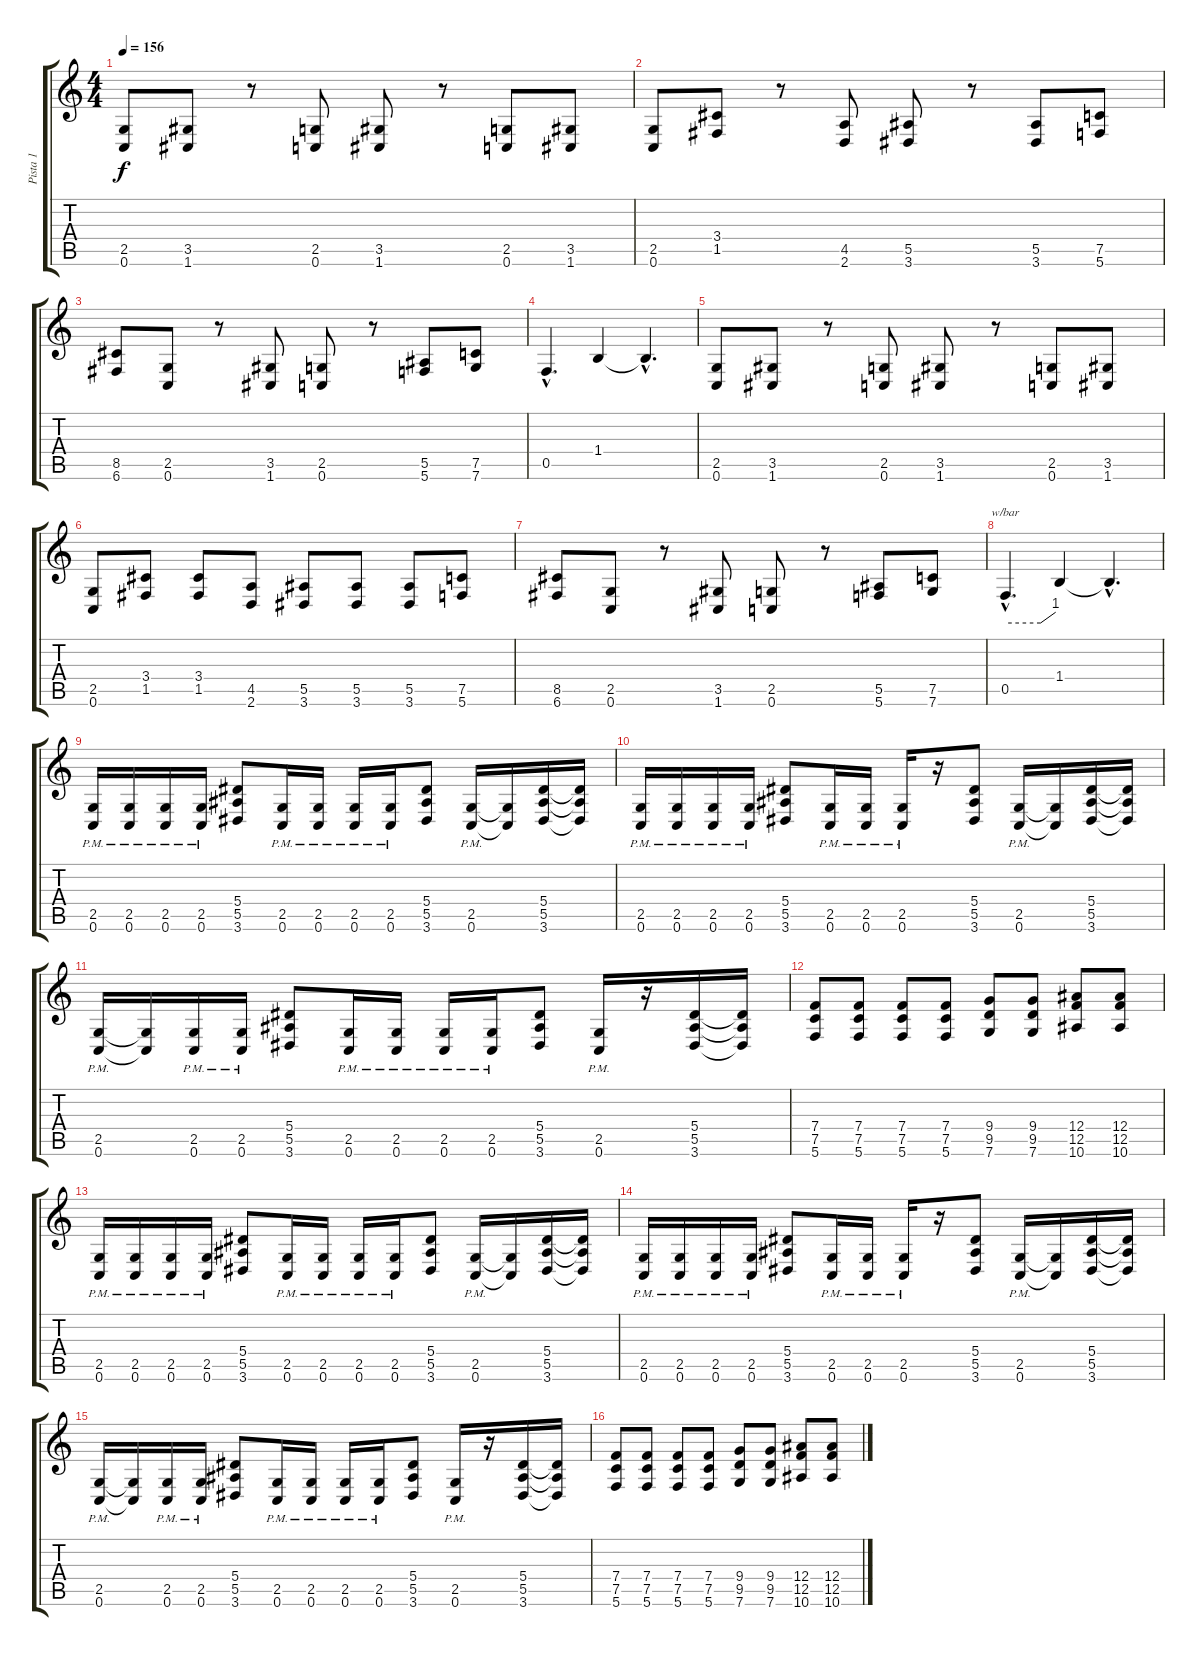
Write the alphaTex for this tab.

\track ("Pista 1" "Pista 1") {instrument distortionguitar}
\staff {score tabs}
\tuning (C4 G3 Eb3 Bb2 F2 C2) {hide}
\ts (4 4)
\tempo 156
\clef g2
\ks c
(2.5 0.6).8{dy f instrument distortionguitar} (3.5 1.6).8 r.8 (2.5 0.6).8 (3.5 1.6).8 r.8 (2.5 0.6).8 (3.5 1.6).8 |
(2.5 0.6).8 (3.4 1.5).8 r.8 (4.5 2.6).8 (5.5 3.6).8 r.8 (5.5 3.6).8 (7.5 5.6).8 |
(8.5 6.6).8 (2.5 0.6).8 r.8 (3.5 1.6).8 (2.5 0.6).8 r.8 (5.5 5.6).8 (7.5 7.6).8 |
0.5{hac}.4{d} 1.4.4 1.4{hac t}.4{d} |
(2.5 0.6).8 (3.5 1.6).8 r.8 (2.5 0.6).8 (3.5 1.6).8 r.8 (2.5 0.6).8 (3.5 1.6).8 |
(2.5 0.6).8 (3.4 1.5).8 (3.4 1.5).8 (4.5 2.6).8 (5.5 3.6).8 (5.5 3.6).8 (5.5 3.6).8 (7.5 5.6).8 |
(8.5 6.6).8 (2.5 0.6).8 r.8 (3.5 1.6).8 (2.5 0.6).8 r.8 (5.5 5.6).8 (7.5 7.6).8 |
0.5{hac}.4{d tbe (custom default 0 0 42 0 60 4)} 1.4.4 1.4{hac t}.4{d} |
(2.5{pm} 0.6{pm}).16 (2.5{pm} 0.6{pm}).16 (2.5{pm} 0.6{pm}).16 (2.5{pm} 0.6{pm}).16 (5.4 5.5 3.6).8 (2.5{pm} 0.6{pm}).16 (2.5{pm} 0.6{pm}).16 (2.5{pm} 0.6{pm}).16 (2.5{pm} 0.6{pm}).16 (5.4 5.5 3.6).8 (2.5{pm} 0.6{pm}).16 (2.5{t} 0.6{t}).16 (5.4 5.5 3.6).16 (5.4{t} 5.5{t} 3.6{t}).16 |
(2.5{pm} 0.6{pm}).16 (2.5{pm} 0.6{pm}).16 (2.5{pm} 0.6{pm}).16 (2.5{pm} 0.6{pm}).16 (5.4 5.5 3.6).8 (2.5{pm} 0.6{pm}).16 (2.5{pm} 0.6{pm}).16 (2.5{pm} 0.6{pm}).16 r.16 (5.4 5.5 3.6).8 (2.5{pm} 0.6{pm}).16 (2.5{t} 0.6{t}).16 (5.4 5.5 3.6).16 (5.4{t} 5.5{t} 3.6{t}).16 |
(2.5{pm} 0.6{pm}).16 (2.5{t} 0.6{t}).16 (2.5{pm} 0.6{pm}).16 (2.5{pm} 0.6{pm}).16 (5.4 5.5 3.6).8 (2.5{pm} 0.6{pm}).16 (2.5{pm} 0.6{pm}).16 (2.5{pm} 0.6{pm}).16 (2.5{pm} 0.6{pm}).16 (5.4 5.5 3.6).8 (2.5{pm} 0.6{pm}).16 r.16 (5.4 5.5 3.6).16 (5.4{t} 5.5{t} 3.6{t}).16 |
(7.4 7.5 5.6).8 (7.4 7.5 5.6).8 (7.4 7.5 5.6).8 (7.4 7.5 5.6).8 (9.4 9.5 7.6).8 (9.4 9.5 7.6).8 (12.4 12.5 10.6).8 (12.4 12.5 10.6).8 |
(2.5{pm} 0.6{pm}).16 (2.5{pm} 0.6{pm}).16 (2.5{pm} 0.6{pm}).16 (2.5{pm} 0.6{pm}).16 (5.4 5.5 3.6).8 (2.5{pm} 0.6{pm}).16 (2.5{pm} 0.6{pm}).16 (2.5{pm} 0.6{pm}).16 (2.5{pm} 0.6{pm}).16 (5.4 5.5 3.6).8 (2.5{pm} 0.6{pm}).16 (2.5{t} 0.6{t}).16 (5.4 5.5 3.6).16 (5.4{t} 5.5{t} 3.6{t}).16 |
(2.5{pm} 0.6{pm}).16 (2.5{pm} 0.6{pm}).16 (2.5{pm} 0.6{pm}).16 (2.5{pm} 0.6{pm}).16 (5.4 5.5 3.6).8 (2.5{pm} 0.6{pm}).16 (2.5{pm} 0.6{pm}).16 (2.5{pm} 0.6{pm}).16 r.16 (5.4 5.5 3.6).8 (2.5{pm} 0.6{pm}).16 (2.5{t} 0.6{t}).16 (5.4 5.5 3.6).16 (5.4{t} 5.5{t} 3.6{t}).16 |
(2.5{pm} 0.6{pm}).16 (2.5{t} 0.6{t}).16 (2.5{pm} 0.6{pm}).16 (2.5{pm} 0.6{pm}).16 (5.4 5.5 3.6).8 (2.5{pm} 0.6{pm}).16 (2.5{pm} 0.6{pm}).16 (2.5{pm} 0.6{pm}).16 (2.5{pm} 0.6{pm}).16 (5.4 5.5 3.6).8 (2.5{pm} 0.6{pm}).16 r.16 (5.4 5.5 3.6).16 (5.4{t} 5.5{t} 3.6{t}).16 |
(7.4 7.5 5.6).8 (7.4 7.5 5.6).8 (7.4 7.5 5.6).8 (7.4 7.5 5.6).8 (9.4 9.5 7.6).8 (9.4 9.5 7.6).8 (12.4 12.5 10.6).8 (12.4 12.5 10.6).8
